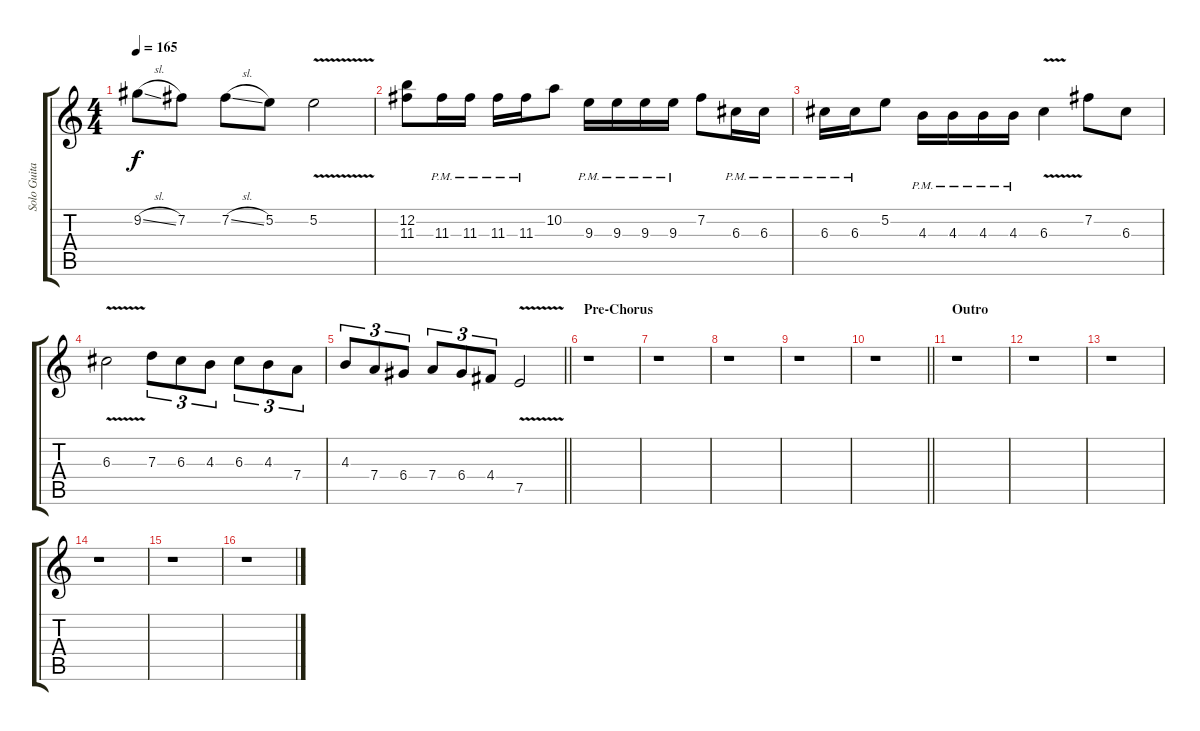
\track ("Solo Guitar" "Solo Guita") {instrument overdrivenguitar}
\staff {score tabs}
\tuning (E4 B3 G3 D3 A2 E2) {hide}
\ts (4 4)
\tempo 165
\clef g2
\ks c
9.2{sl}.8{dy f} 7.2.8 7.2{sl}.8 5.2.8 5.2{v}.2 |
(12.2 11.3).8 11.3{pm}.16 11.3{pm}.16 11.3{pm}.16 11.3{pm}.16 10.2.8 9.3{pm}.16 9.3{pm}.16 9.3{pm}.16 9.3{pm}.16 7.2.8 6.3{pm}.16 6.3{pm}.16 |
6.3{pm}.16 6.3{pm}.16 5.2.8 4.3{pm}.16 4.3{pm}.16 4.3{pm}.16 4.3{pm}.16 6.3{v}.4 7.2.8 6.3.8 |
6.3{v}.2 7.3.8{tu (3 2)} 6.3.8{tu (3 2)} 4.3.8{tu (3 2)} 6.3.8{tu (3 2)} 4.3.8{tu (3 2)} 7.4.8{tu (3 2)} |
\barLineRight lightlight
4.3.8{tu (3 2)} 7.4.8{tu (3 2)} 6.4.8{tu (3 2)} 7.4.8{tu (3 2)} 6.4.8{tu (3 2)} 4.4.8{tu (3 2)} 7.5{v}.2 |
\section ("" "Pre-Chorus")
r.1 |
r.1 |
r.1 |
r.1 |
\barLineRight lightlight
r.1 |
\section ("" "Outro")
r.1 |
r.1 |
r.1 |
r.1 |
r.1 |
r.1
